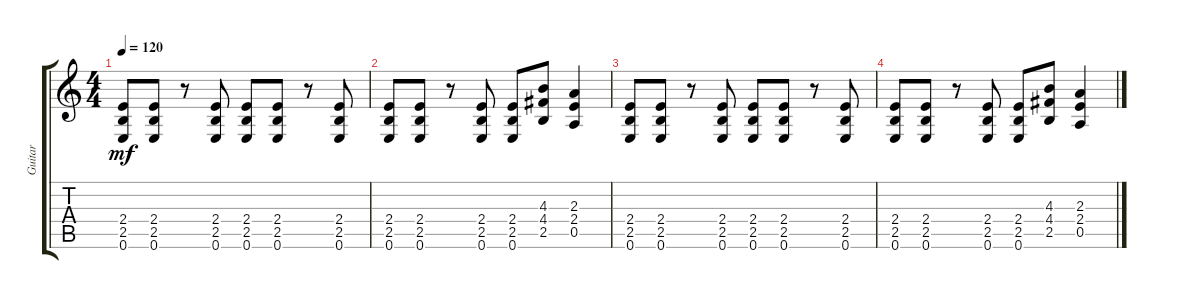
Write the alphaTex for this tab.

\track ("Guitar" "Guitar") {instrument distortionguitar}
\staff {score tabs}
\tuning (E4 B3 G3 D3 A2 E2) {hide}
\ts (4 4)
\tempo 120
\clef g2
\ks c
(2.4 2.5 0.6).8{dy mf} (2.4 2.5 0.6).8 r.8 (2.4 2.5 0.6).8 (2.4 2.5 0.6).8 (2.4 2.5 0.6).8 r.8 (2.4 2.5 0.6).8 |
(2.4 2.5 0.6).8 (2.4 2.5 0.6).8 r.8 (2.4 2.5 0.6).8 (2.4 2.5 0.6).8 (4.3 4.4 2.5).8 (2.3 2.4 0.5).4 |
(2.4 2.5 0.6).8 (2.4 2.5 0.6).8 r.8 (2.4 2.5 0.6).8 (2.4 2.5 0.6).8 (2.4 2.5 0.6).8 r.8 (2.4 2.5 0.6).8 |
(2.4 2.5 0.6).8 (2.4 2.5 0.6).8 r.8 (2.4 2.5 0.6).8 (2.4 2.5 0.6).8 (4.3 4.4 2.5).8 (2.3 2.4 0.5).4
